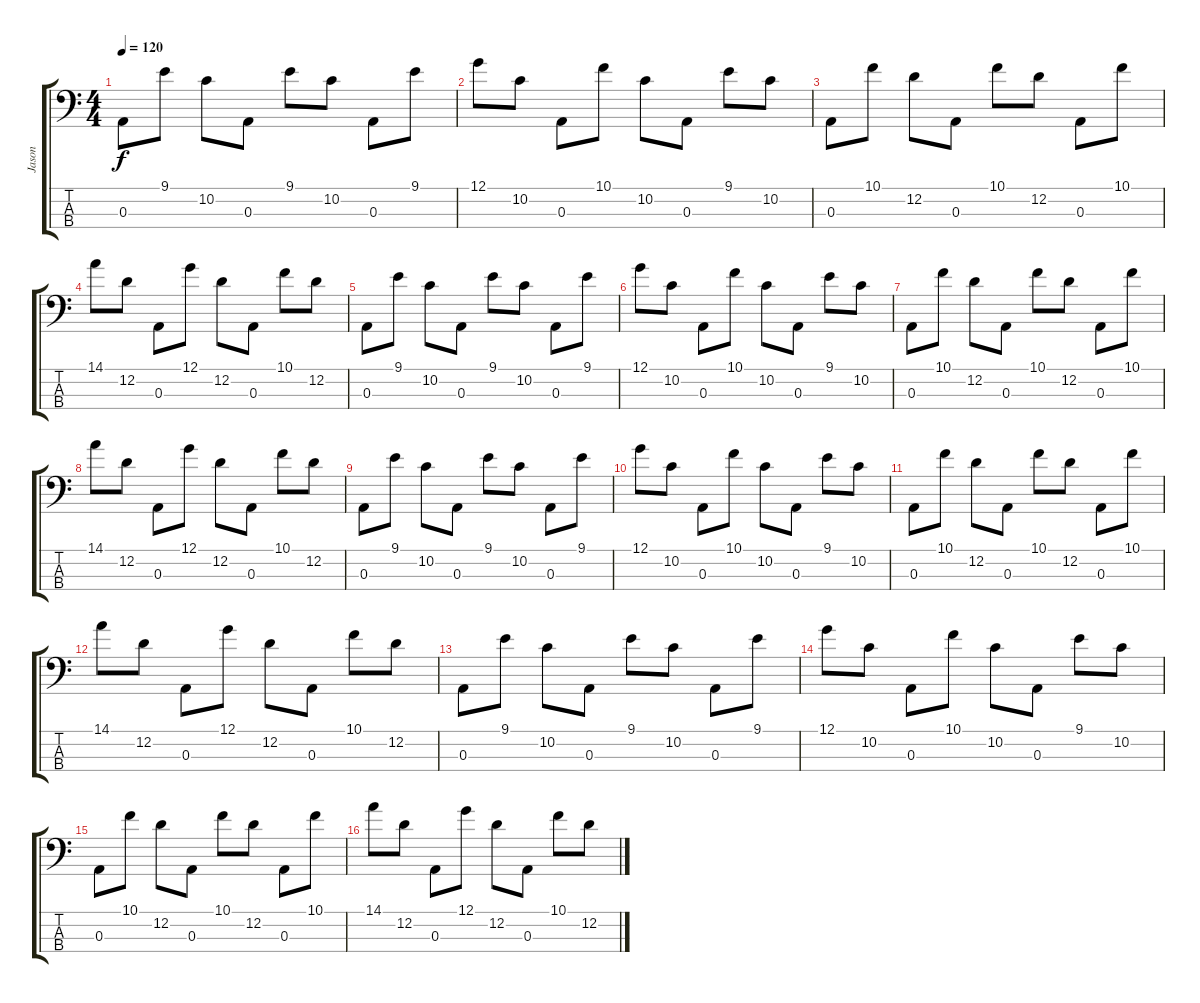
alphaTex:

\track ("Jason" "Jason") {instrument electricbasspick}
\staff {score tabs}
\tuning (G2 D2 A1 E1) {hide}
\ts (4 4)
\tempo 120
\clef f4
\ks c
0.3.8{dy f} 9.1.8 10.2.8 0.3.8 9.1.8 10.2.8 0.3.8 9.1.8 |
12.1.8 10.2.8 0.3.8 10.1.8 10.2.8 0.3.8 9.1.8 10.2.8 |
0.3.8 10.1.8 12.2.8 0.3.8 10.1.8 12.2.8 0.3.8 10.1.8 |
14.1.8 12.2.8 0.3.8 12.1.8 12.2.8 0.3.8 10.1.8 12.2.8 |
0.3.8 9.1.8 10.2.8 0.3.8 9.1.8 10.2.8 0.3.8 9.1.8 |
12.1.8 10.2.8 0.3.8 10.1.8 10.2.8 0.3.8 9.1.8 10.2.8 |
0.3.8 10.1.8 12.2.8 0.3.8 10.1.8 12.2.8 0.3.8 10.1.8 |
14.1.8 12.2.8 0.3.8 12.1.8 12.2.8 0.3.8 10.1.8 12.2.8 |
0.3.8 9.1.8 10.2.8 0.3.8 9.1.8 10.2.8 0.3.8 9.1.8 |
12.1.8 10.2.8 0.3.8 10.1.8 10.2.8 0.3.8 9.1.8 10.2.8 |
0.3.8 10.1.8 12.2.8 0.3.8 10.1.8 12.2.8 0.3.8 10.1.8 |
14.1.8 12.2.8 0.3.8 12.1.8 12.2.8 0.3.8 10.1.8 12.2.8 |
0.3.8 9.1.8 10.2.8 0.3.8 9.1.8 10.2.8 0.3.8 9.1.8 |
12.1.8 10.2.8 0.3.8 10.1.8 10.2.8 0.3.8 9.1.8 10.2.8 |
0.3.8 10.1.8 12.2.8 0.3.8 10.1.8 12.2.8 0.3.8 10.1.8 |
14.1.8 12.2.8 0.3.8 12.1.8 12.2.8 0.3.8 10.1.8 12.2.8
